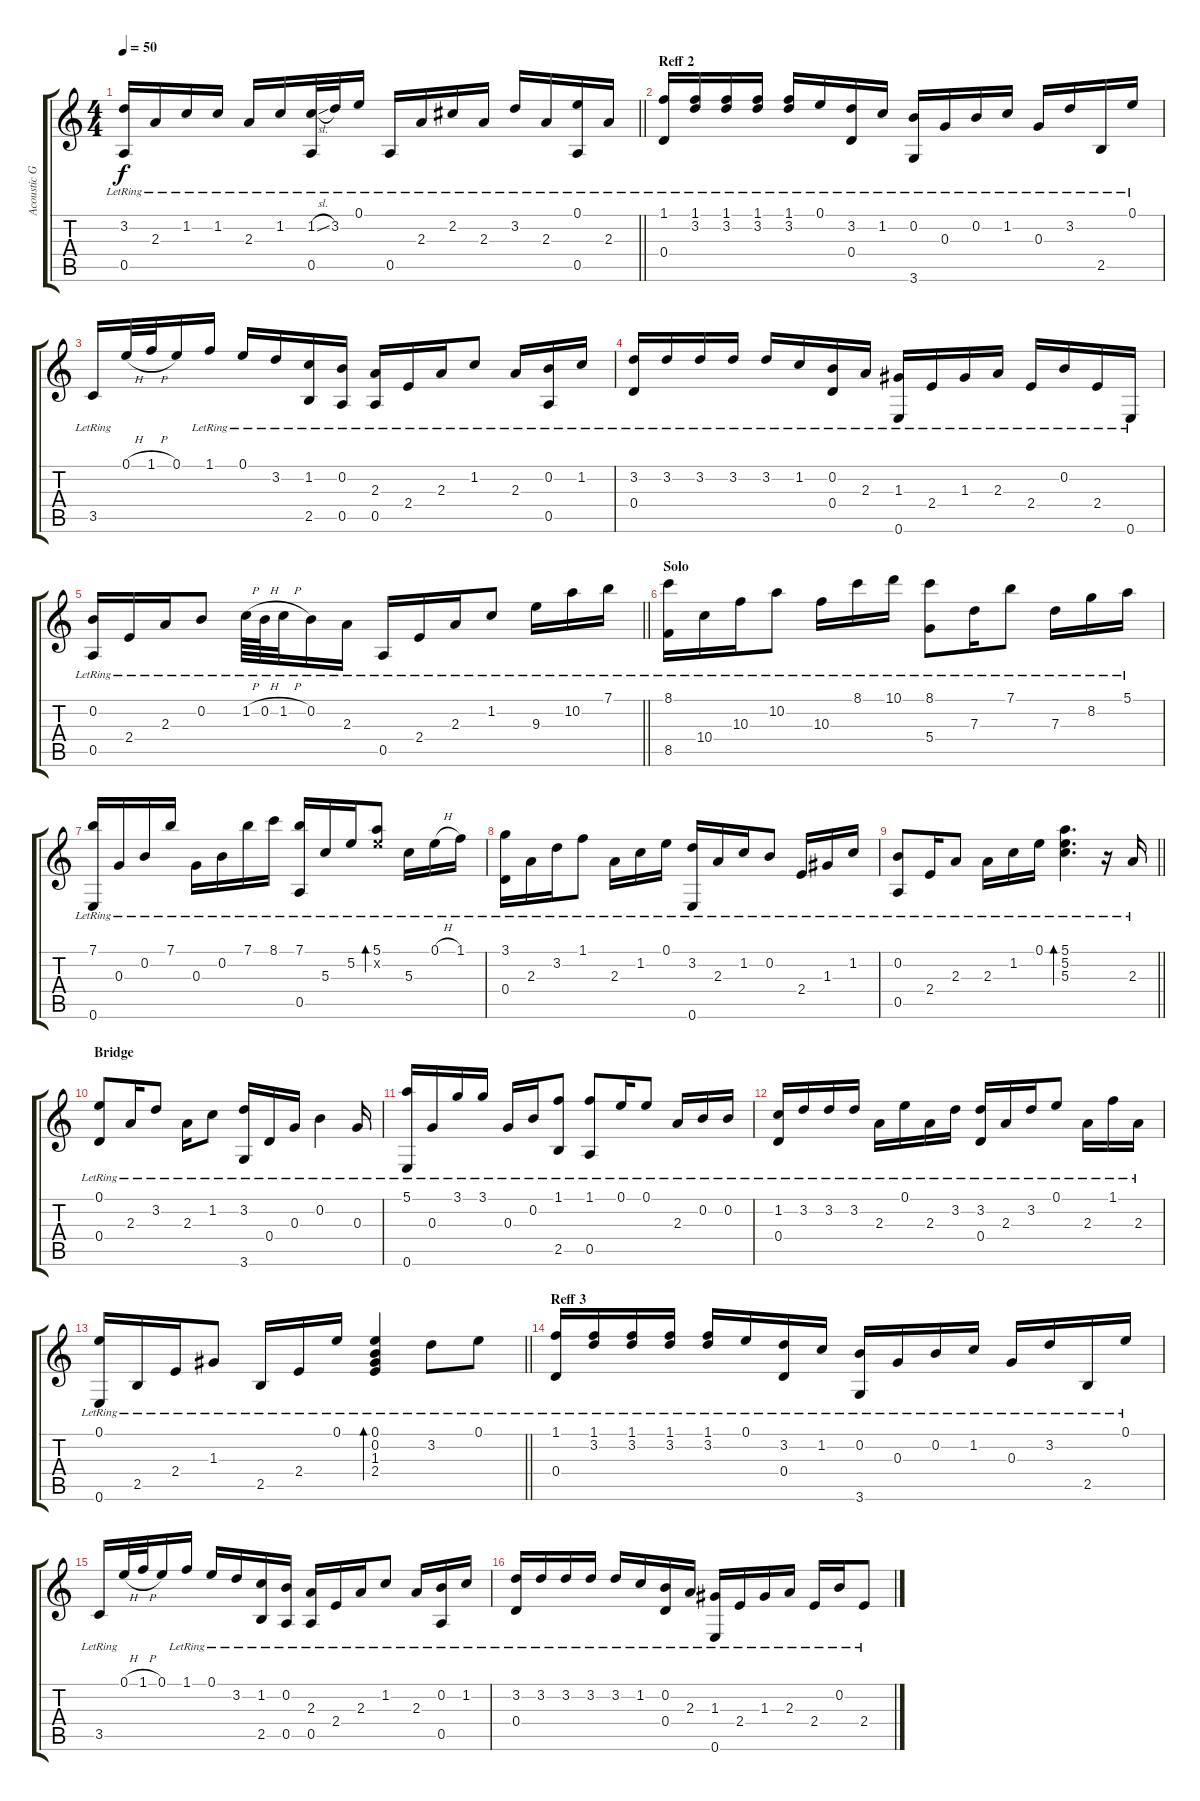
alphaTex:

\track ("Acoustic Guitar" "Acoustic G") {instrument acousticguitarsteel}
\staff {score tabs}
\tuning (E4 B3 G3 D3 A2 E2) {hide}
\ts (4 4)
\tempo 50
\clef g2
\barLineRight lightlight
\ks c
(3.2{lr} 0.5{lr}).16{dy f} 2.3{lr}.16 1.2{lr}.16 1.2{lr}.16 2.3{lr}.16 1.2{lr}.16 (1.2{sl lr} 0.5{lr}).32 3.2{lr}.32 0.1{lr}.16 0.5{lr}.16 2.3{lr}.16 2.2{lr}.16 2.3{lr}.16 3.2{lr}.16 2.3{lr}.16 (0.1{lr} 0.5{lr}).16 2.3{lr}.16 |
\section ("" "Reff 2")
(1.1{lr} 0.4{lr}).16 (1.1{lr} 3.2{lr}).16 (1.1{lr} 3.2{lr}).16 (1.1{lr} 3.2{lr}).16 (1.1{lr} 3.2{lr}).16 0.1{lr}.16 (3.2{lr} 0.4{lr}).16 1.2{lr}.16 (0.2{lr} 3.6{lr}).16 0.3{lr}.16 0.2{lr}.16 1.2{lr}.16 0.3{lr}.16 3.2{lr}.16 2.5{lr}.16 0.1{lr}.16 |
3.5{lr}.16 0.1{h}.32 1.1{h}.32 0.1.16 1.1{lr}.16 0.1{lr}.16 3.2{lr}.16 (1.2{lr} 2.5{lr}).16 (0.2{lr} 0.5{lr}).16 (2.3{lr} 0.5{lr}).16 2.4{lr}.16 2.3{lr}.16 1.2{lr}.8 2.3{lr}.16 (0.2{lr} 0.5{lr}).16 1.2{lr}.16 |
(3.2{lr} 0.4{lr}).16 3.2{lr}.16 3.2{lr}.16 3.2{lr}.16 3.2{lr}.16 1.2{lr}.16 (0.2{lr} 0.4{lr}).16 2.3{lr}.16 (1.3{lr} 0.6{lr}).16 2.4{lr}.16 1.3{lr}.16 2.3{lr}.16 2.4{lr}.16 0.2{lr}.16 2.4{lr}.16 0.6{lr}.16 |
\barLineRight lightlight
(0.2{lr} 0.5{lr}).16 2.4{lr}.16 2.3{lr}.16 0.2{lr}.8 1.2{h lr}.64 0.2{h lr}.64 1.2{h lr}.32 0.2{lr}.16 2.3{lr}.16 0.5{lr}.16 2.4{lr}.16 2.3{lr}.16 1.2{lr}.8 9.3{lr}.16 10.2{lr}.16 7.1{lr}.16 |
\section ("" "Solo")
(8.1{lr} 8.5{lr}).16 10.4{lr}.16 10.3{lr}.16 10.2{lr}.8 10.3{lr}.16 8.1{lr}.16 10.1{lr}.16 (8.1{lr} 5.4{lr}).8 7.3{lr}.16 7.1{lr}.8 7.3{lr}.16 8.2{lr}.16 5.1{lr}.16 |
(7.1{lr} 0.6{lr}).16 0.3{lr}.16 0.2{lr}.16 7.1{lr}.16 0.3{lr}.16 0.2{lr}.16 7.1{lr}.16 8.1{lr}.16 (7.1{lr} 0.5{lr}).16 5.3{lr}.16 5.2{lr}.16 (5.1{lr} 5.2{x}).8{bd 120} 5.3{lr}.16 0.1{h lr}.16 1.1{lr}.16 |
(3.1{lr} 0.4{lr}).16 2.3{lr}.16 3.2{lr}.16 1.1{lr}.8 2.3{lr}.16 1.2{lr}.16 0.1{lr}.16 (3.2{lr} 0.6{lr}).16 2.3{lr}.16 1.2{lr}.16 0.2{lr}.8 2.4{lr}.16 1.3{lr}.16 1.2{lr}.16 |
\barLineRight lightlight
(0.2{lr} 0.5{lr}).8 2.4{lr}.16 2.3{lr}.8 2.3{lr}.16 1.2{lr}.16 0.1{lr}.16 (5.1{lr} 5.2{lr} 5.3{lr}).4{d bd 60} r.16 2.3{lr}.16 |
\section ("" "Bridge")
(0.1{lr} 0.4{lr}).8 2.3{lr}.16 3.2{lr}.8 2.3{lr}.16 1.2{lr}.8 (3.2{lr} 3.6{lr}).16 0.4{lr}.16 0.3{lr}.16 0.2{lr}.4 0.3{lr}.16 |
(5.1{lr} 0.6{lr}).16 0.3{lr}.16 3.1{lr}.16 3.1{lr}.16 0.3{lr}.16 0.2{lr}.16 (1.1{lr} 2.5{lr}).8 (1.1{lr} 0.5{lr}).8 0.1{lr}.16 0.1{lr}.8 2.3{lr}.16 0.2{lr}.16 0.2{lr}.16 |
(1.2{lr} 0.4{lr}).16 3.2{lr}.16 3.2{lr}.16 3.2{lr}.16 2.3{lr}.16 0.1{lr}.16 2.3{lr}.16 3.2{lr}.16 (3.2{lr} 0.4{lr}).16 2.3{lr}.16 3.2{lr}.16 0.1{lr}.8 2.3{lr}.16 1.1{lr}.16 2.3{lr}.16 |
\barLineRight lightlight
(0.1{lr} 0.6{lr}).16 2.5{lr}.16 2.4{lr}.16 1.3{lr}.8 2.5{lr}.16 2.4{lr}.16 0.1{lr}.16 (0.1{lr} 0.2{lr} 1.3{lr} 2.4{lr}).4{bd 60} 3.2{lr}.8 0.1{lr}.8 |
\section ("" "Reff 3")
(1.1{lr} 0.4{lr}).16 (1.1{lr} 3.2{lr}).16 (1.1{lr} 3.2{lr}).16 (1.1{lr} 3.2{lr}).16 (1.1{lr} 3.2{lr}).16 0.1{lr}.16 (3.2{lr} 0.4{lr}).16 1.2{lr}.16 (0.2{lr} 3.6{lr}).16 0.3{lr}.16 0.2{lr}.16 1.2{lr}.16 0.3{lr}.16 3.2{lr}.16 2.5{lr}.16 0.1{lr}.16 |
3.5{lr}.16 0.1{h}.32 1.1{h}.32 0.1.16 1.1{lr}.16 0.1{lr}.16 3.2{lr}.16 (1.2{lr} 2.5{lr}).16 (0.2{lr} 0.5{lr}).16 (2.3{lr} 0.5{lr}).16 2.4{lr}.16 2.3{lr}.16 1.2{lr}.8 2.3{lr}.16 (0.2{lr} 0.5{lr}).16 1.2{lr}.16 |
(3.2{lr} 0.4{lr}).16 3.2{lr}.16 3.2{lr}.16 3.2{lr}.16 3.2{lr}.16 1.2{lr}.16 (0.2{lr} 0.4{lr}).16 2.3{lr}.16 (1.3{lr} 0.6{lr}).16 2.4{lr}.16 1.3{lr}.16 2.3{lr}.16 2.4{lr}.16 0.2{lr}.16 2.4{lr}.8
